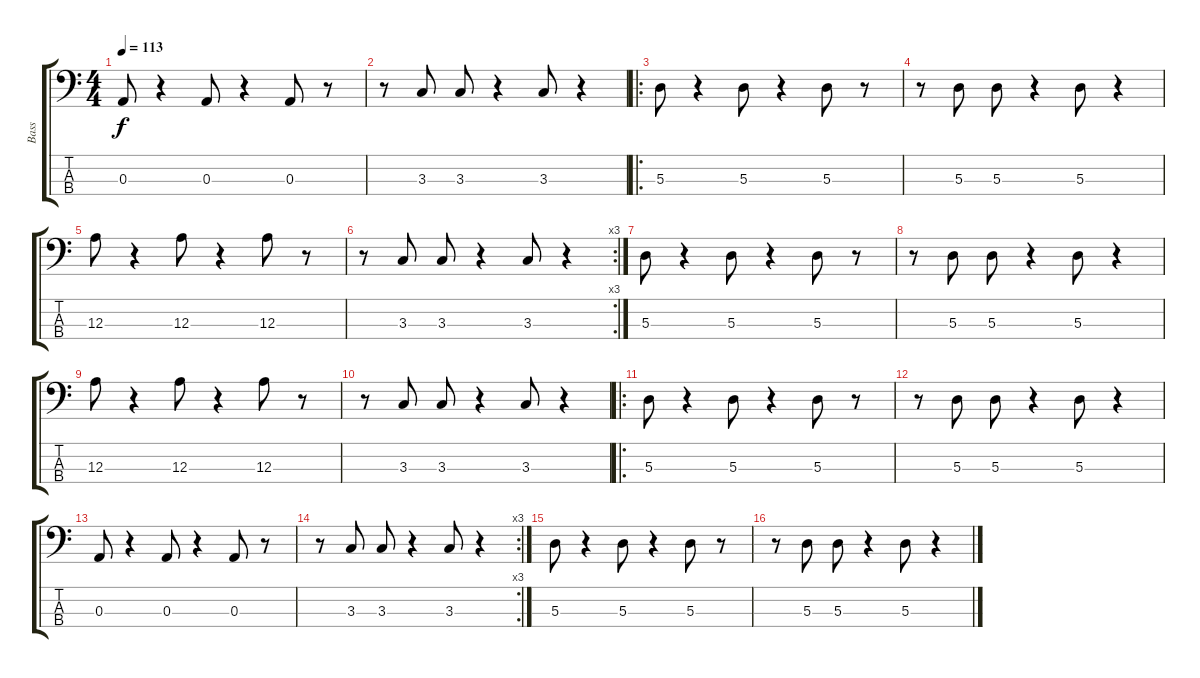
\track ("Bass" "Bass") {instrument electricbassfinger}
\staff {score tabs}
\tuning (G2 D2 A1 E1) {hide}
\ts (4 4)
\tempo 113
\clef f4
\ks c
0.3.8{dy f} r.4 0.3.8 r.4 0.3.8 r.8 |
r.8 3.3.8 3.3.8 r.4 3.3.8 r.4 |
\ro
5.3.8 r.4 5.3.8 r.4 5.3.8 r.8 |
r.8 5.3.8 5.3.8 r.4 5.3.8 r.4 |
12.3.8 r.4 12.3.8 r.4 12.3.8 r.8 |
\rc 3
r.8 3.3.8 3.3.8 r.4 3.3.8 r.4 |
5.3.8 r.4 5.3.8 r.4 5.3.8 r.8 |
r.8 5.3.8 5.3.8 r.4 5.3.8 r.4 |
12.3.8 r.4 12.3.8 r.4 12.3.8 r.8 |
r.8 3.3.8 3.3.8 r.4 3.3.8 r.4 |
\ro
5.3.8 r.4 5.3.8 r.4 5.3.8 r.8 |
r.8 5.3.8 5.3.8 r.4 5.3.8 r.4 |
0.3.8 r.4 0.3.8 r.4 0.3.8 r.8 |
\rc 3
r.8 3.3.8 3.3.8 r.4 3.3.8 r.4 |
5.3.8 r.4 5.3.8 r.4 5.3.8 r.8 |
r.8 5.3.8 5.3.8 r.4 5.3.8 r.4
